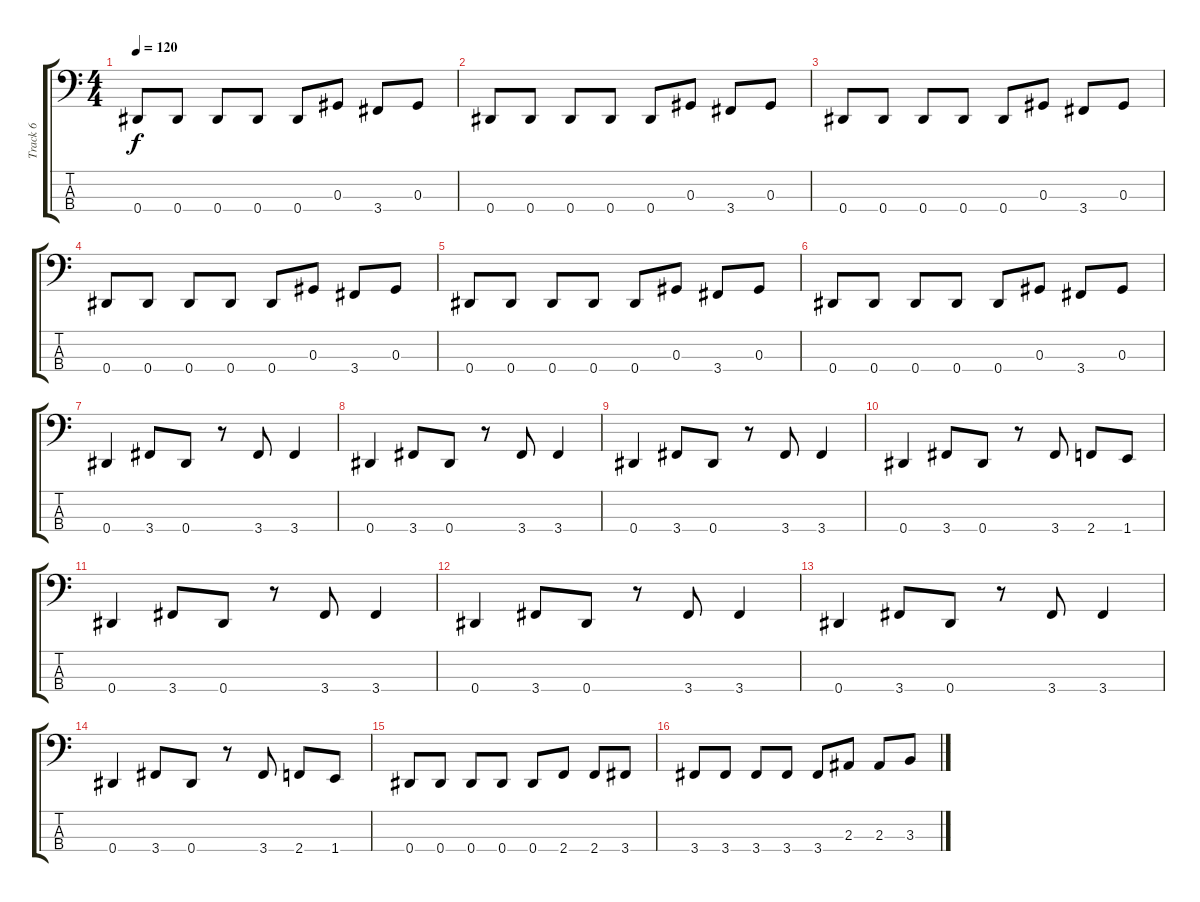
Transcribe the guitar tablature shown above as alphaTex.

\track ("Track 6" "Track 6") {instrument electricbassfinger}
\staff {score tabs}
\tuning (Gb2 Db2 Ab1 Eb1) {hide}
\ts (4 4)
\tempo 120
\clef f4
\ks c
0.4.8{dy f} 0.4.8 0.4.8 0.4.8 0.4.8 0.3.8 3.4.8 0.3.8 |
0.4.8 0.4.8 0.4.8 0.4.8 0.4.8 0.3.8 3.4.8 0.3.8 |
0.4.8 0.4.8 0.4.8 0.4.8 0.4.8 0.3.8 3.4.8 0.3.8 |
0.4.8 0.4.8 0.4.8 0.4.8 0.4.8 0.3.8 3.4.8 0.3.8 |
0.4.8 0.4.8 0.4.8 0.4.8 0.4.8 0.3.8 3.4.8 0.3.8 |
0.4.8 0.4.8 0.4.8 0.4.8 0.4.8 0.3.8 3.4.8 0.3.8 |
0.4.4 3.4.8 0.4.8 r.8 3.4.8 3.4.4 |
0.4.4 3.4.8 0.4.8 r.8 3.4.8 3.4.4 |
0.4.4 3.4.8 0.4.8 r.8 3.4.8 3.4.4 |
0.4.4 3.4.8 0.4.8 r.8 3.4.8 2.4.8 1.4.8 |
0.4.4 3.4.8 0.4.8 r.8 3.4.8 3.4.4 |
0.4.4 3.4.8 0.4.8 r.8 3.4.8 3.4.4 |
0.4.4 3.4.8 0.4.8 r.8 3.4.8 3.4.4 |
0.4.4 3.4.8 0.4.8 r.8 3.4.8 2.4.8 1.4.8 |
0.4.8 0.4.8 0.4.8 0.4.8 0.4.8 2.4.8 2.4.8 3.4.8 |
3.4.8 3.4.8 3.4.8 3.4.8 3.4.8 2.3.8 2.3.8 3.3.8
